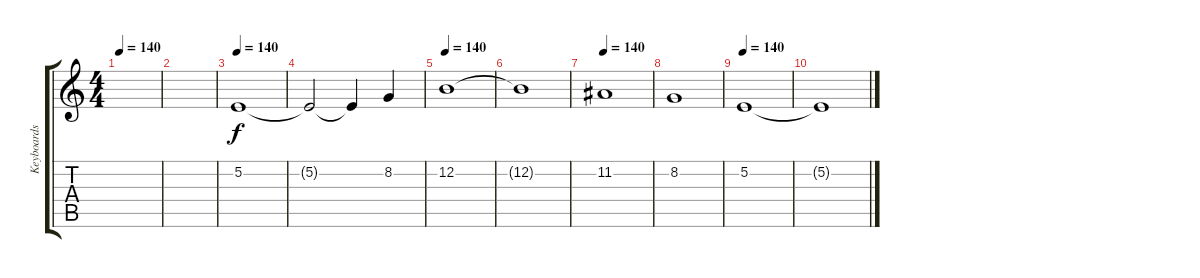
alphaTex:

\track ("Keyboards" "Keyboards") {instrument stringensemble1}
\staff {score tabs}
\tuning (E4 B3 G3 D3 A2 E2) {hide}
\ts (4 4)
\tempo 140
\clef g2
\ks c
|
|
\tempo 140
5.2.1{volume 16 balance 8} |
5.2{t}.2 5.2{t}.4 8.2.4 |
\tempo 140
12.2.1 |
12.2{t}.1 |
\tempo 140
11.2.1 |
8.2.1 |
\tempo 140
5.2.1 |
5.2{t}.1
